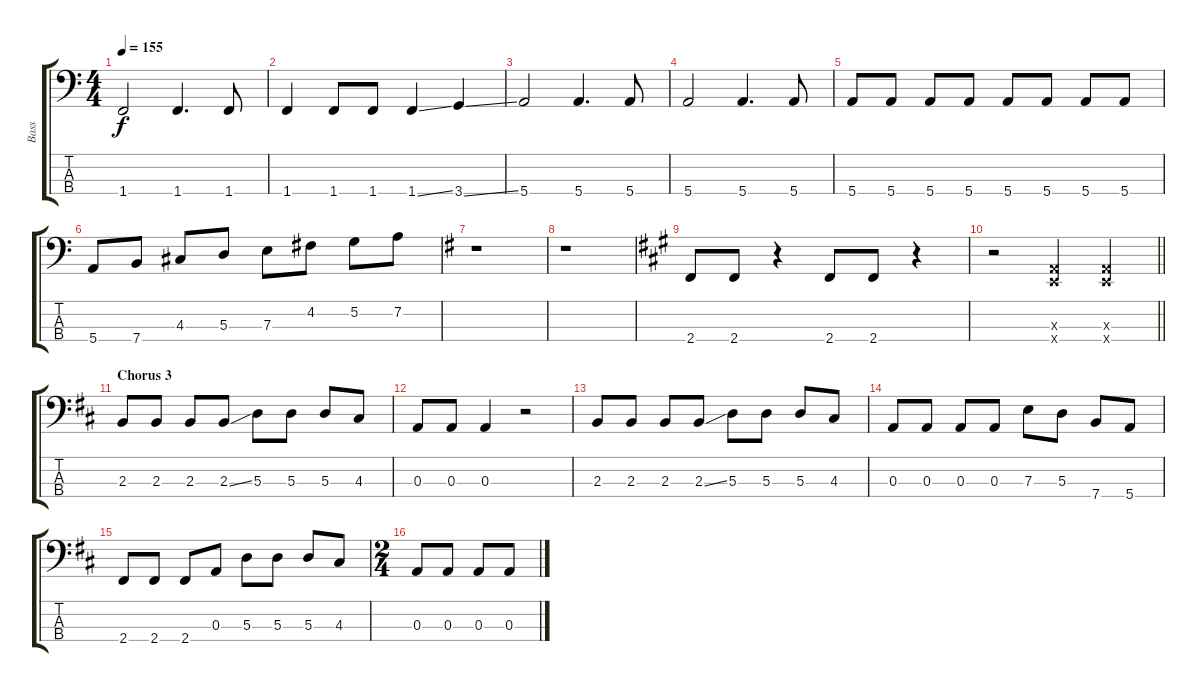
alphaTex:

\track ("Bass" "Bass") {instrument electricbasspick}
\staff {score tabs}
\tuning (G2 D2 A1 E1) {hide}
\ts (4 4)
\tempo 155
\clef f4
\ks aminor
1.4.2{dy f} 1.4.4{d} 1.4.8 |
1.4.4 1.4.8 1.4.8 1.4{ss}.4 3.4{ss}.4 |
5.4.2 5.4.4{d} 5.4.8 |
5.4.2 5.4.4{d} 5.4.8 |
5.4.8 5.4.8 5.4.8 5.4.8 5.4.8 5.4.8 5.4.8 5.4.8 |
5.4.8 7.4.8 4.3.8 5.3.8 7.3.8 4.2.8 5.2.8 7.2.8 |
\ks eminor
r.1 |
r.1 |
\ks f#minor
2.4.8 2.4.8 r.4 2.4.8 2.4.8 r.4 |
\barLineRight lightlight
r.2 (0.3{x} 0.4{x}).4 (0.3{x} 0.4{x}).4 |
\section ("" "Chorus 3")
\ks bminor
2.3.8 2.3.8 2.3.8 2.3{ss}.8 5.3.8 5.3.8 5.3.8 4.3.8 |
0.3.8 0.3.8 0.3.4 r.2 |
2.3.8 2.3.8 2.3.8 2.3{ss}.8 5.3.8 5.3.8 5.3.8 4.3.8 |
0.3.8 0.3.8 0.3.8 0.3.8 7.3.8 5.3.8 7.4.8 5.4.8 |
2.4.8 2.4.8 2.4.8 0.3.8 5.3.8 5.3.8 5.3.8 4.3.8 |
\ts (2 4)
0.3.8 0.3.8 0.3.8 0.3.8
